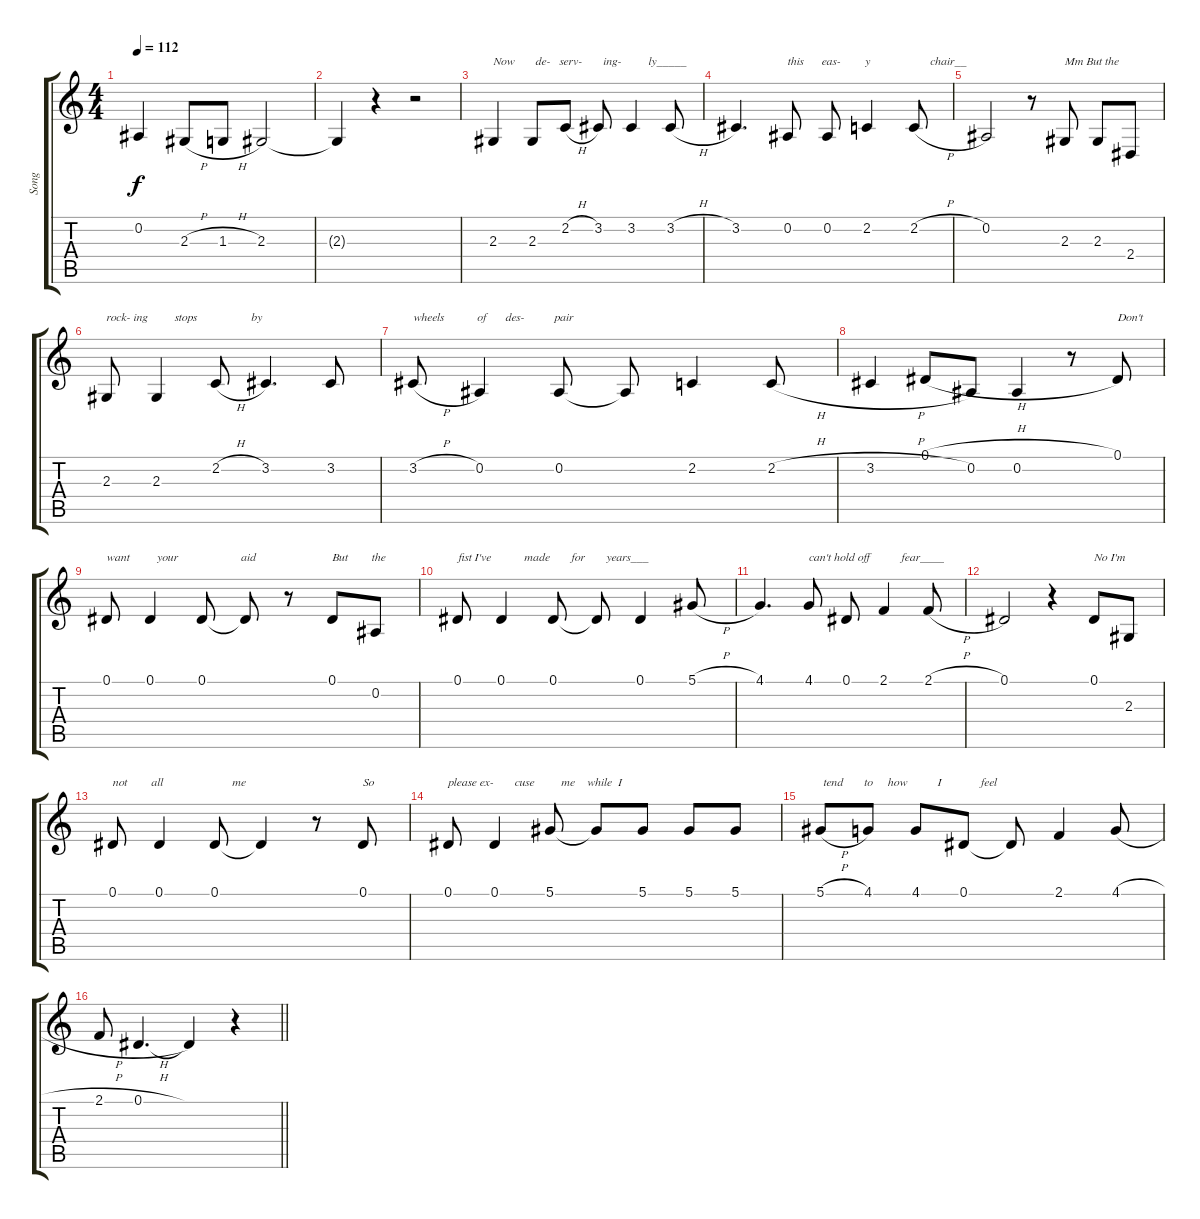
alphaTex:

\track ("Song" "Song") {instrument accordion}
\staff {score tabs}
\tuning (Eb4 Bb3 Gb3 Db3 Ab2 Eb2) {hide}
\ts (4 4)
\tempo 112
\clef g2
\ks c
0.2.4{dy f} 2.3{h}.8 1.3{h}.8 2.3.2 |
2.3{t}.4 r.4 r.2 |
2.3.4{txt "Now       de-   serv-       ing-         ly_____"} 2.3.8 2.2{h}.8 3.2.8 3.2.4 3.2{h}.8 |
3.2.4{d} 0.2.8{txt "this      eas-        y                    chair__"} 0.2.8 2.2.4 2.2{h}.8 |
0.2.2 r.8 2.3.8{txt "Mm But the "} 2.3.8 2.4.8 |
2.3.8{txt "rock- ing         stops                  by"} 2.3.4 2.2{h}.8 3.2.4{d} 3.2.8 |
3.2{h}.8{txt "wheels           of      des-          pair"} 0.2.4 0.2.8 0.2{t}.8 2.2.4 2.2{h}.8 |
3.2{h}.4 0.1{h}.8 0.2.8 0.2.4 r.8 0.1.8{txt "Don't"} |
0.1.8{txt "want         your                     aid"} 0.1.4 0.1.8 0.1{t}.8 r.8 0.1.8{txt "But        the"} 0.2.8 |
0.1.8{txt "fist I've           made       for       years___"} 0.1.4 0.1.8 0.1{t}.8 0.1.4 5.1{h}.8 |
4.1.4{d} 4.1.8{txt "can't hold off          fear____"} 0.1.8 2.1.4 2.1{h}.8 |
0.1.2 r.4 0.1.8{txt "No I'm"} 2.3.8 |
0.1.8{txt "not        all                       me"} 0.1.4 0.1.8 0.1{t}.4 r.8 0.1.8{txt "So"} |
0.1.8{txt "please ex-       cuse         me    while  I"} 0.1.4 5.1.8 5.1{t}.8 5.1.8 5.1.8 5.1.8 |
5.1{h}.8{txt " tend       to     how          I             feel"} 4.1.8 4.1.8 0.1.8 0.1{t}.8 2.1.4 4.1{h}.8 |
\barLineRight lightlight
2.1{h}.8 0.1{h}.4{d} 0.1{t}.4 r.4
